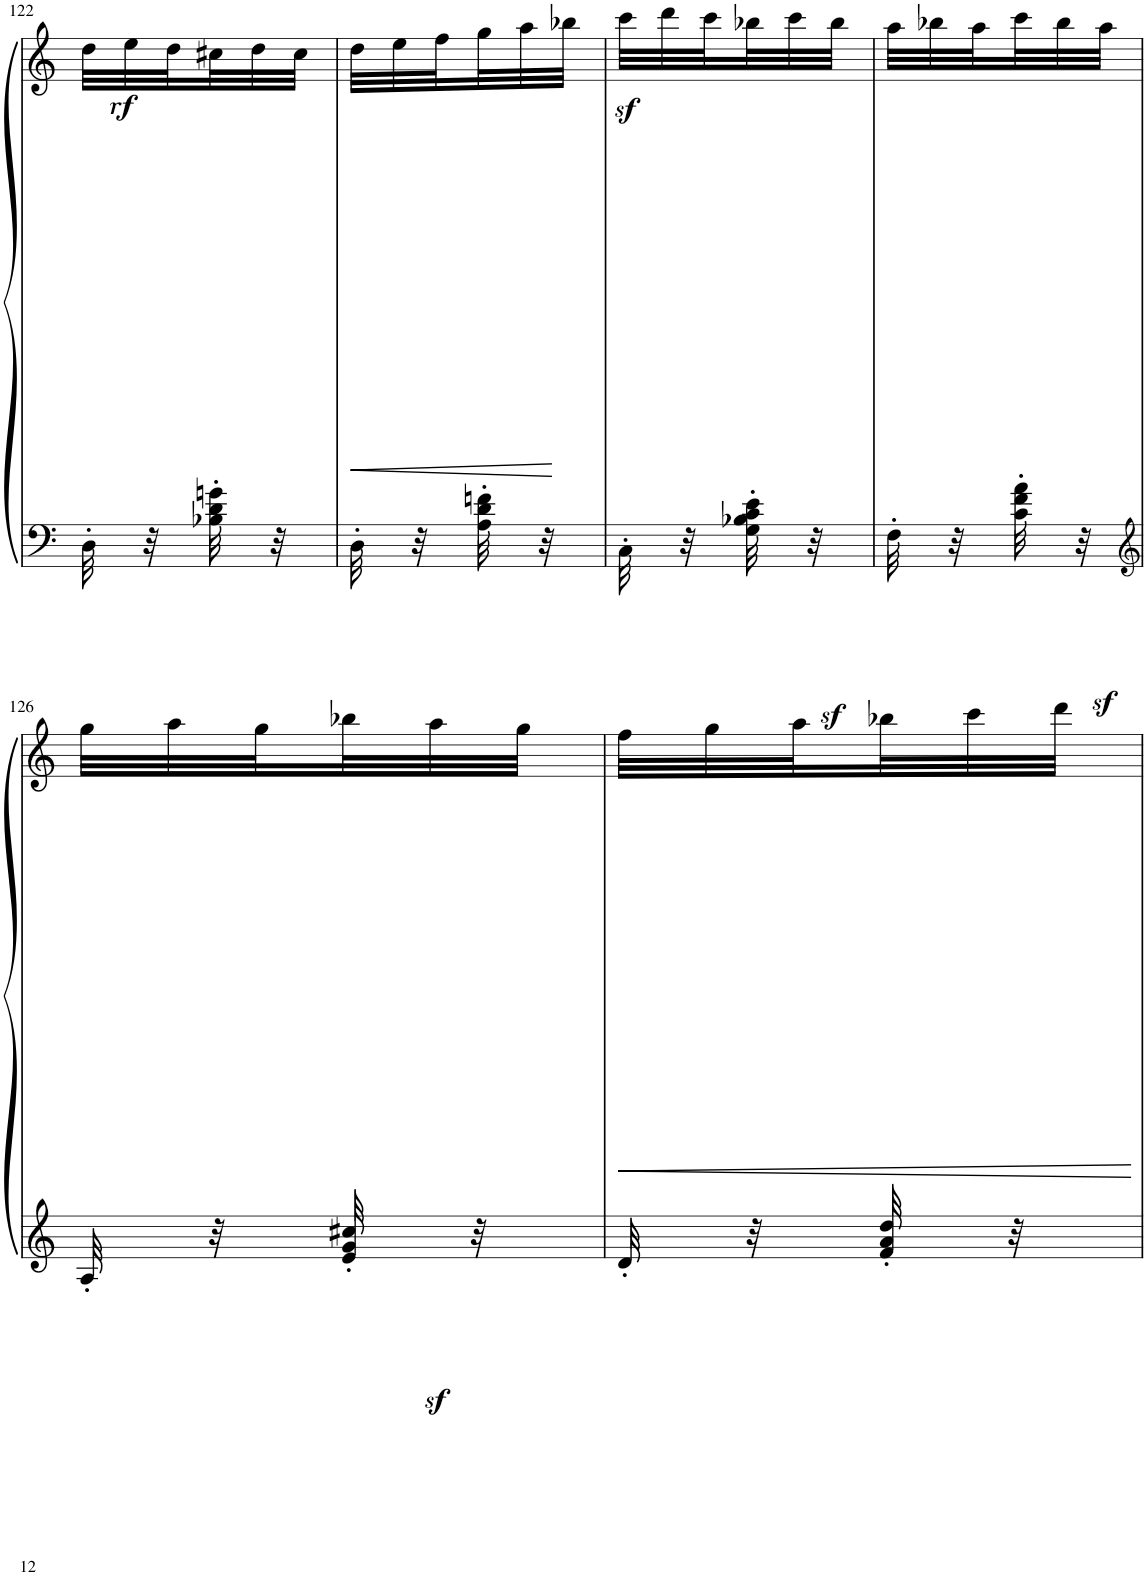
**kern	**kern	**dynam
*part1	*part1	*part1
*staff2	*staff1	*staff1/2
*I"Piano	*	*
*I'Pno	*	*
!!LO:PB:g=z
*clefF4	*clefG2	*
*k[]	*k[]	*
*M2/16	*M2/16	*
*	*Xtuplet	*
=122	=122	=122
!	!	!LO:DY:b
32D'\	48dd\LLL	rf
.	48ee\	.
32r	.	.
.	48dd\	.
32B-X\' 32d\' 32gn\'	48cc#X\	.
.	48dd\	.
32r	.	.
.	48cc#\JJJ	.
=123	=123	=123
!	!	!LO:HP:b
32D'\	48dd\LLL	<
.	48ee\	.
32r	.	.
.	48ff\	.
32A\' 32d\' 32fn\'	48gg\	.
.	48aa\	.
32r	.	.
.	48bb-X\JJJ	[
=124	=124	=124
32C'\	48cccz<\LLL	.
.	48ddd\	.
32r	.	.
.	48ccc\	.
32G\z<' 32B-X\z<' 32c\z<' 32e\z<'	48bb-X\	.
.	48ccc\	.
32r	.	.
.	48bb-\JJJ	.
=125	=125	=125
32F'\	48aa\LLL	.
.	48bb-X\	.
32r	.	.
.	48aa\	.
32c\z<' 32f\z<' 32a\z<'	48ccc\	.
.	48bb-\	.
32r	.	.
.	48aa\JJJ	.
!!LO:LB:g=z
=126	=126	=126
*clefG2	*	*
32A'/	48gg\LLL	.
.	48aa\	.
32r	.	.
.	48gg\	.
32e/z<' 32g/z<' 32cc#X/z<'	48bb-X\	.
.	48aa\	.
32r	.	.
.	48gg\JJJ	.
=127	=127	=127
!	!	!LO:HP:b
32d'/	48ff\LLL	<
.	48gg\	.
32r	.	.
.	48aa\	.
32f/' 32a/' 32dd/'	48bb-X\	.
.	48ccc\	.
32r	.	.
.	48ddd\JJJ	.
.	.	[
=	=	=
*-	*-	*-
